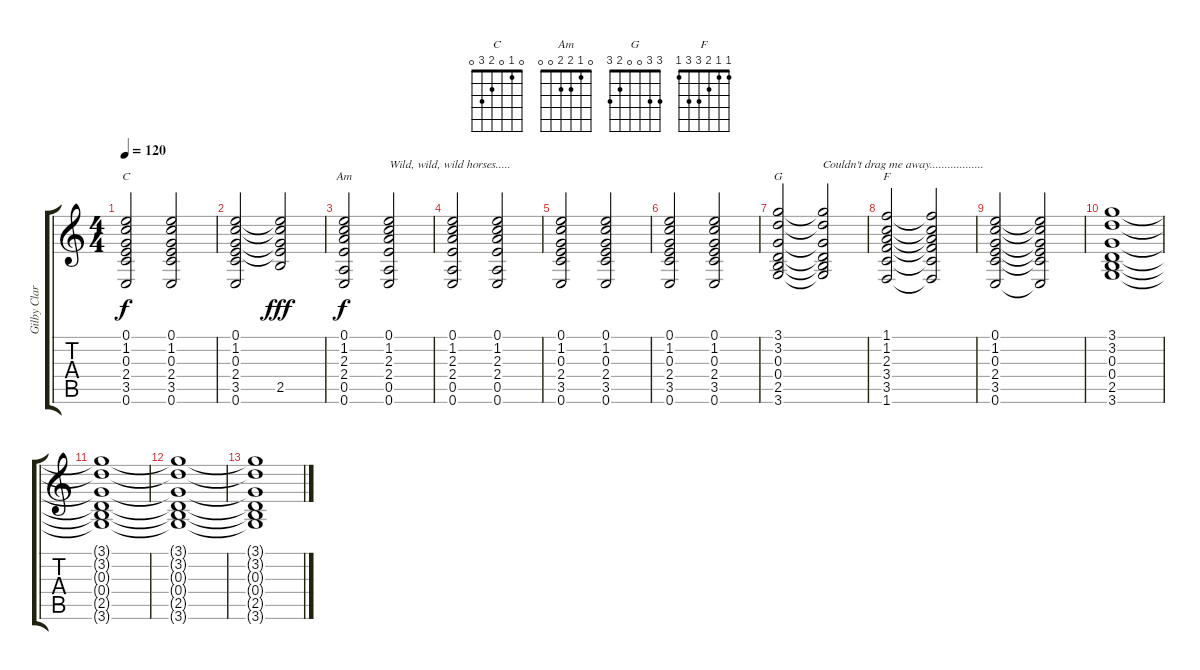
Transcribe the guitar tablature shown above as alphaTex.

\track ("Gilby Clarke" "Gilby Clar") {instrument acousticguitarsteel}
\staff {score tabs}
\tuning (E4 B3 G3 D3 A2 E2) {hide}
\chord ("C" 0 1 0 2 3 0)
\chord ("Am" 0 1 2 2 0 0)
\chord ("G" 3 3 0 0 2 3)
\chord ("F" 1 1 2 3 3 1)
\ts (4 4)
\tempo 120
\clef g2
\ks c
(0.1 1.2 0.3 2.4 3.5 0.6).2{ch "C" dy f} (0.1 1.2 0.3 2.4 3.5 0.6).2 |
(0.1 1.2 0.3 2.4 3.5 0.6).2 (0.1{t} 1.2{t} 0.3{t} 2.4{t} 2.5).2{dy fff} |
(0.1 1.2 2.3 2.4 0.5 0.6).2{ch "Am" dy f} (0.1 1.2 2.3 2.4 0.5 0.6).2{txt "Wild, wild, wild horses....."} |
(0.1 1.2 2.3 2.4 0.5 0.6).2 (0.1 1.2 2.3 2.4 0.5 0.6).2 |
(0.1 1.2 0.3 2.4 3.5 0.6).2 (0.1 1.2 0.3 2.4 3.5 0.6).2 |
(0.1 1.2 0.3 2.4 3.5 0.6).2 (0.1 1.2 0.3 2.4 3.5 0.6).2 |
(3.1 3.2 0.3 0.4 2.5 3.6).2{ch "G"} (3.1{t} 3.2{t} 0.3{t} 0.4{t} 2.5{t} 3.6{t}).2{txt "Couldn't drag me away.................."} |
(1.1 1.2 2.3 3.4 3.5 1.6).2{ch "F"} (1.1{t} 1.2{t} 2.3{t} 3.4{t} 3.5{t} 1.6{t}).2 |
(0.1 1.2 0.3 2.4 3.5 0.6).2 (0.1{t} 1.2{t} 0.3{t} 2.4{t} 3.5{t} 0.6{t}).2 |
(3.1 3.2 0.3 0.4 2.5 3.6).1 |
(3.1{t} 3.2{t} 0.3{t} 0.4{t} 2.5{t} 3.6{t}).1 |
(3.1{t} 3.2{t} 0.3{t} 0.4{t} 2.5{t} 3.6{t}).1 |
(3.1{t} 3.2{t} 0.3{t} 0.4{t} 2.5{t} 3.6{t}).1
